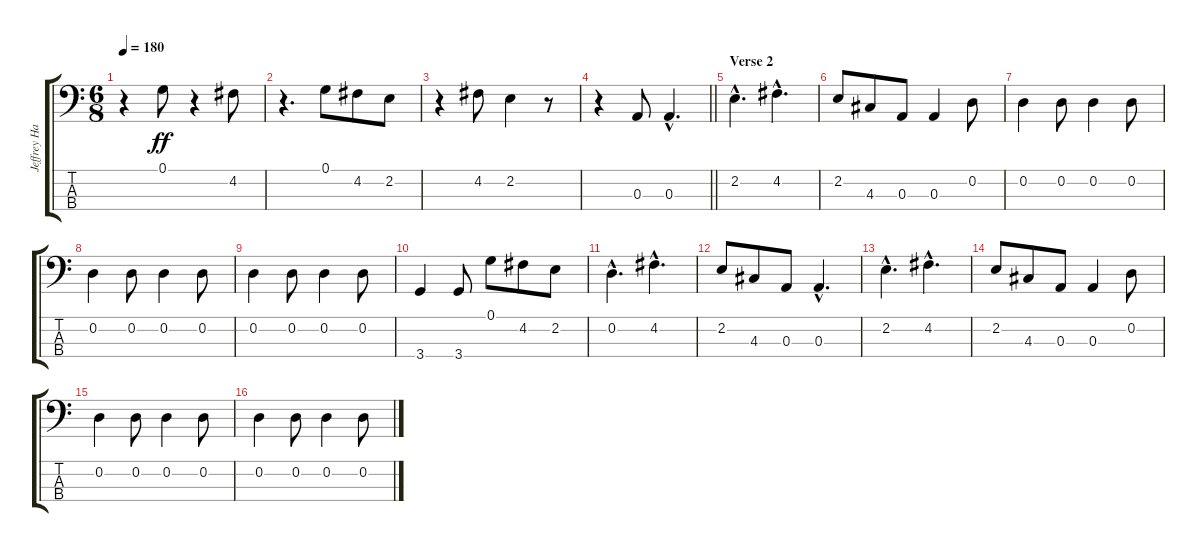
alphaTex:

\track ("Jeffrey Hammond-Hammond - bass" "Jeffrey Ha") {instrument electricbassfinger}
\staff {score tabs}
\tuning (G2 D2 A1 E1) {hide}
\ts (6 8)
\tempo 180
\clef f4
\ks c
r.4{dy ff} 0.1.8 r.4 4.2.8 |
r.4{d} 0.1.8 4.2.8 2.2.8 |
r.4 4.2.8 2.2.4 r.8 |
\barLineRight lightlight
r.4 0.3.8 0.3{hac}.4{d} |
\section ("" "Verse 2")
2.2{hac}.4{d} 4.2{hac}.4{d} |
2.2.8 4.3.8 0.3.8 0.3.4 0.2.8 |
0.2.4 0.2.8 0.2.4 0.2.8 |
0.2.4 0.2.8 0.2.4 0.2.8 |
0.2.4 0.2.8 0.2.4 0.2.8 |
3.4.4 3.4.8 0.1.8 4.2.8 2.2.8 |
0.2{hac}.4{d} 4.2{hac}.4{d} |
2.2.8 4.3.8 0.3.8 0.3{hac}.4{d} |
2.2{hac}.4{d} 4.2{hac}.4{d} |
2.2.8 4.3.8 0.3.8 0.3.4 0.2.8 |
0.2.4 0.2.8 0.2.4 0.2.8 |
0.2.4 0.2.8 0.2.4 0.2.8
